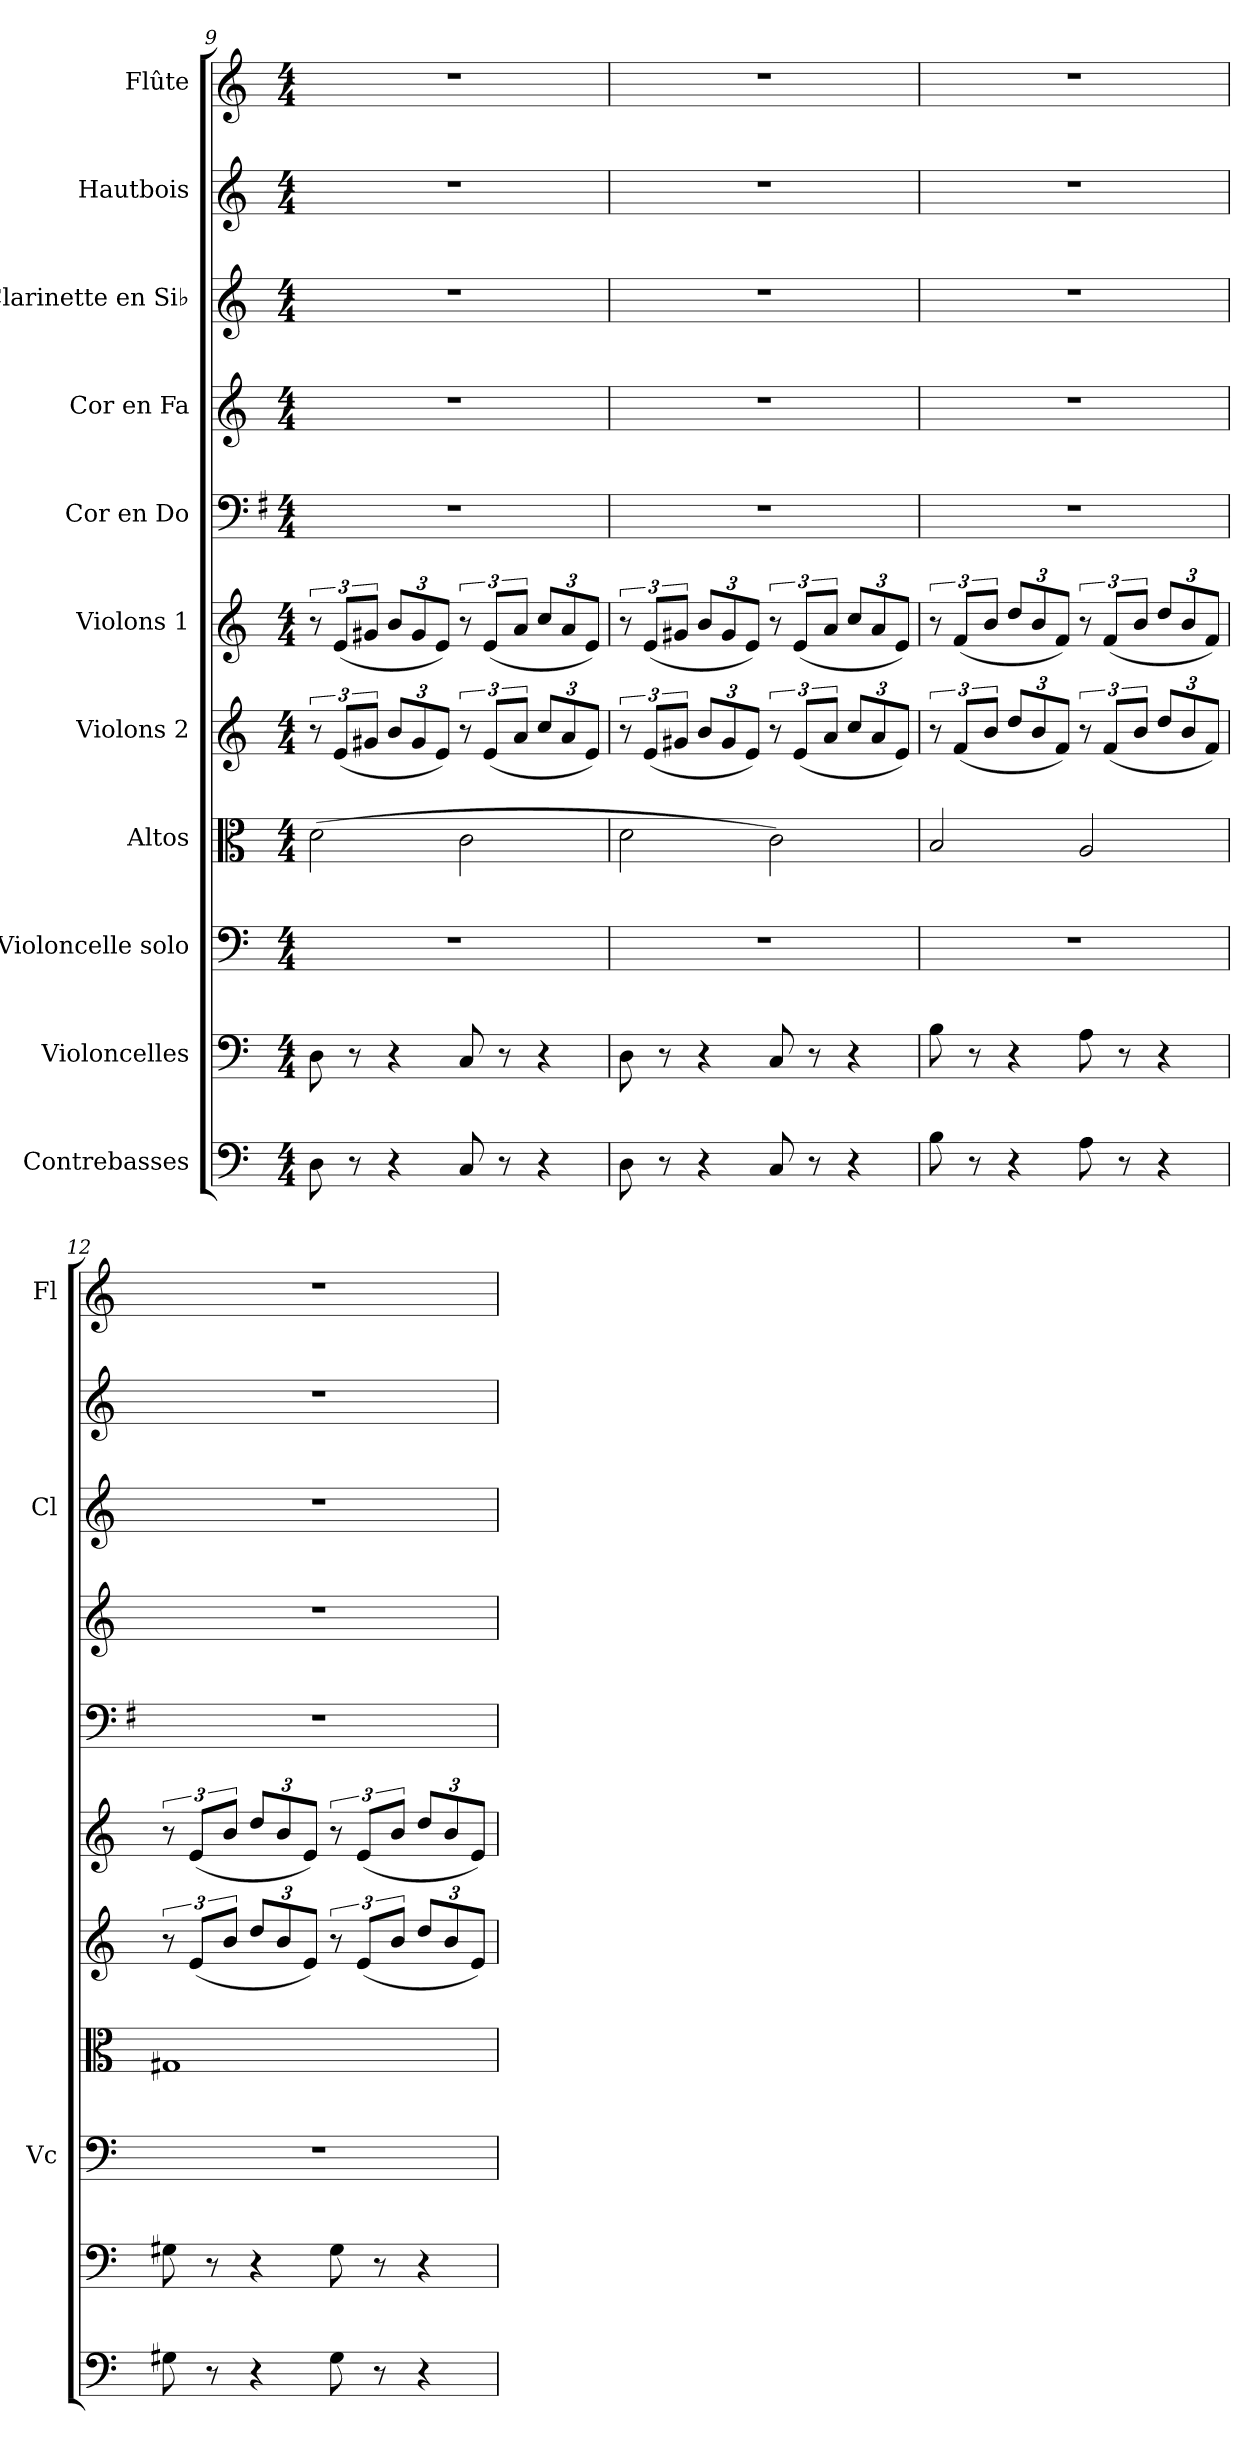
**kern	**kern	**kern	**kern	**kern	**kern	**kern	**kern	**kern	**kern	**kern
*part11	*part10	*part9	*part8	*part7	*part6	*part5	*part4	*part3	*part2	*part1
*staff11	*staff10	*staff9	*staff8	*staff7	*staff6	*staff5	*staff4	*staff3	*staff2	*staff1
*I"Contrebasses	*I"Violoncelles	*I"Violoncelle solo	*I"Altos	*I"Violons 2	*I"Violons 1	*I"Cor en Do	*I"Cor en Fa	*I"Clarinette en Si♭	*I"Hautbois	*I"Flûte
*	*	*I'Vc	*	*	*	*	*	*I'Cl	*	*I'Fl
*clefF4	*clefF4	*clefF4	*clefC3	*clefG2	*clefG2	*clefF4	*clefG2	*clefG2	*clefG2	*clefG2
*ITrd7c12	*	*	*	*	*	*ITrd4c7	*ITrd4c7	*ITrd1c2	*	*
*k[]	*k[]	*k[]	*k[]	*k[]	*k[]	*k[]	*k[b-]	*k[b-e-]	*k[]	*k[]
*M4/4	*M4/4	*M4/4	*M4/4	*M4/4	*M4/4	*M4/4	*M4/4	*M4/4	*M4/4	*M4/4
*MM45	*MM45	*MM45	*MM45	*MM45	*MM45	*MM45	*MM45	*MM45	*MM45	*MM45
=9	=9	=9	=9	=9	=9	=9	=9	=9	=9	=9
8DD\	8D\	1r	(>2d\	12r	12r	1r	1r	1r	1r	1r
.	.	.	.	(<12e/L	(<12e/L	.	.	.	.	.
8r	8r	.	.	.	.	.	.	.	.	.
.	.	.	.	12g#X/J	12g#X/J	.	.	.	.	.
*	*	*	*	*Xbrackettup	*Xbrackettup	*	*	*	*	*
4r	4r	.	.	12b/L	12b/L	.	.	.	.	.
.	.	.	.	12g#/	12g#/	.	.	.	.	.
.	.	.	.	12e/J)	12e/J)	.	.	.	.	.
*	*	*	*	*brackettup	*brackettup	*	*	*	*	*
8CC/	8C/	.	2c\	12r	12r	.	.	.	.	.
.	.	.	.	(<12e/L	(<12e/L	.	.	.	.	.
8r	8r	.	.	.	.	.	.	.	.	.
.	.	.	.	12a/J	12a/J	.	.	.	.	.
*	*	*	*	*Xbrackettup	*Xbrackettup	*	*	*	*	*
4r	4r	.	.	12cc/L	12cc/L	.	.	.	.	.
.	.	.	.	12a/	12a/	.	.	.	.	.
.	.	.	.	12e/J)	12e/J)	.	.	.	.	.
!!LO:PB:g=z
=10	=10	=10	=10	=10	=10	=10	=10	=10	=10	=10
*	*	*	*	*brackettup	*brackettup	*	*	*	*	*
*	*	*	*	*	*	*	*	*	*	*MM40
8DD\	8D\	1r	2d\	12r	12r	1r	1r	1r	1r	1r
.	.	.	.	(<12e/L	(<12e/L	.	.	.	.	.
8r	8r	.	.	.	.	.	.	.	.	.
.	.	.	.	12g#X/J	12g#X/J	.	.	.	.	.
*	*	*	*	*Xbrackettup	*Xbrackettup	*	*	*	*	*
4r	4r	.	.	12b/L	12b/L	.	.	.	.	.
.	.	.	.	12g#/	12g#/	.	.	.	.	.
.	.	.	.	12e/J)	12e/J)	.	.	.	.	.
*	*	*	*	*brackettup	*brackettup	*	*	*	*	*
8CC/	8C/	.	2c\)	12r	12r	.	.	.	.	.
.	.	.	.	(<12e/L	(<12e/L	.	.	.	.	.
8r	8r	.	.	.	.	.	.	.	.	.
.	.	.	.	12a/J	12a/J	.	.	.	.	.
*	*	*	*	*Xbrackettup	*Xbrackettup	*	*	*	*	*
4r	4r	.	.	12cc/L	12cc/L	.	.	.	.	.
.	.	.	.	12a/	12a/	.	.	.	.	.
.	.	.	.	12e/J)	12e/J)	.	.	.	.	.
=11	=11	=11	=11	=11	=11	=11	=11	=11	=11	=11
*	*	*	*	*brackettup	*brackettup	*	*	*	*	*
*	*	*	*	*	*	*	*	*	*	*MM45
8BB\	8B\	1r	2B/	12r	12r	1r	1r	1r	1r	1r
.	.	.	.	(<12f/L	(<12f/L	.	.	.	.	.
8r	8r	.	.	.	.	.	.	.	.	.
.	.	.	.	12b/J	12b/J	.	.	.	.	.
*	*	*	*	*Xbrackettup	*Xbrackettup	*	*	*	*	*
4r	4r	.	.	12dd/L	12dd/L	.	.	.	.	.
.	.	.	.	12b/	12b/	.	.	.	.	.
.	.	.	.	12f/J)	12f/J)	.	.	.	.	.
*	*	*	*	*brackettup	*brackettup	*	*	*	*	*
8AA\	8A\	.	2A/	12r	12r	.	.	.	.	.
.	.	.	.	(<12f/L	(<12f/L	.	.	.	.	.
8r	8r	.	.	.	.	.	.	.	.	.
.	.	.	.	12b/J	12b/J	.	.	.	.	.
*	*	*	*	*Xbrackettup	*Xbrackettup	*	*	*	*	*
4r	4r	.	.	12dd/L	12dd/L	.	.	.	.	.
.	.	.	.	12b/	12b/	.	.	.	.	.
.	.	.	.	12f/J)	12f/J)	.	.	.	.	.
=12	=12	=12	=12	=12	=12	=12	=12	=12	=12	=12
*	*	*	*	*brackettup	*brackettup	*	*	*	*	*
*	*	*	*	*	*	*	*	*	*	*MM35
8GG#X\	8G#X\	1r	1G#X	12r	12r	1r	1r	1r	1r	1r
.	.	.	.	(<12e/L	(<12e/L	.	.	.	.	.
8r	8r	.	.	.	.	.	.	.	.	.
.	.	.	.	12b/J	12b/J	.	.	.	.	.
*	*	*	*	*Xbrackettup	*Xbrackettup	*	*	*	*	*
4r	4r	.	.	12dd/L	12dd/L	.	.	.	.	.
.	.	.	.	12b/	12b/	.	.	.	.	.
.	.	.	.	12e/J)	12e/J)	.	.	.	.	.
*	*	*	*	*brackettup	*brackettup	*	*	*	*	*
8GG#\	8G#\	.	.	12r	12r	.	.	.	.	.
.	.	.	.	(<12e/L	(<12e/L	.	.	.	.	.
8r	8r	.	.	.	.	.	.	.	.	.
.	.	.	.	12b/J	12b/J	.	.	.	.	.
*	*	*	*	*Xbrackettup	*Xbrackettup	*	*	*	*	*
4r	4r	.	.	12dd/L	12dd/L	.	.	.	.	.
.	.	.	.	12b/	12b/	.	.	.	.	.
.	.	.	.	12e/J)	12e/J)	.	.	.	.	.
=	=	=	=	=	=	=	=	=	=	=
*-	*-	*-	*-	*-	*-	*-	*-	*-	*-	*-
